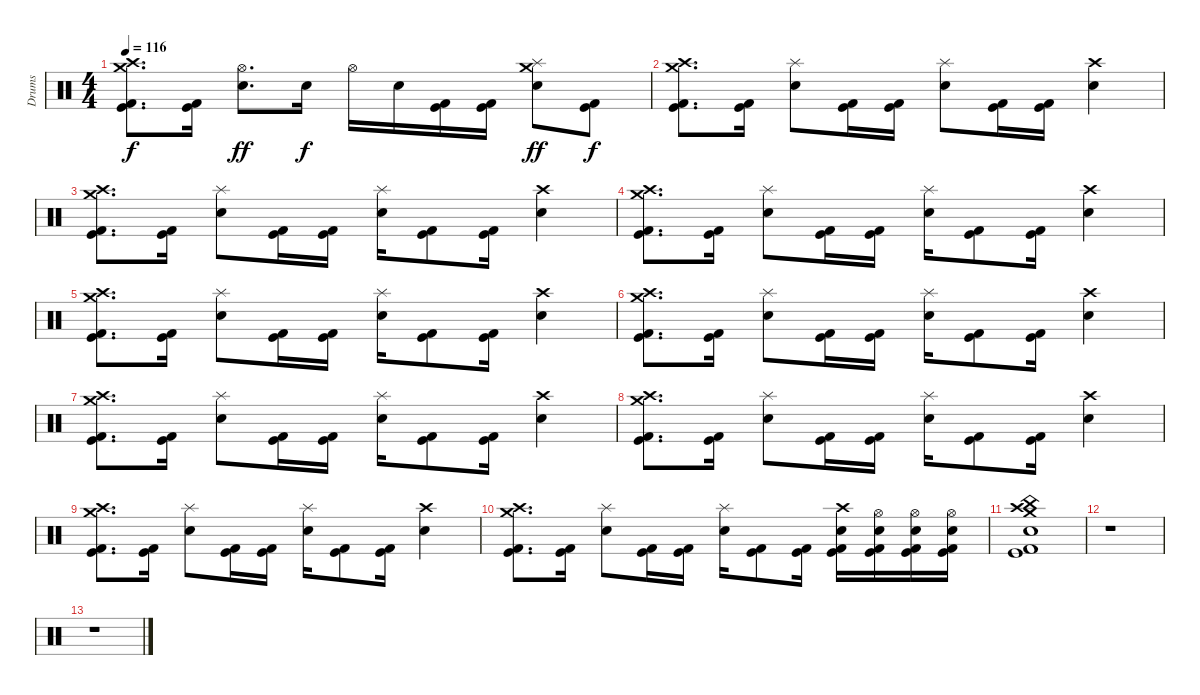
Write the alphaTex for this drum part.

\track ("Drums" "Drums") {instrument percussion}
\staff {score}
\articulation defaults
\ts (4 4)
\tempo 116
\clef neutral
\ks c
("Crash medium (hit)" "Crash high (hit)" "Kick (hit) 2" "Kick (hit)").8{d dy f} ("Kick (hit) 2" "Kick (hit)").16 ("Hi-Hat (open)" "Electric Snare (hit)").8{d dy ff} "Electric Snare (hit)".16{dy f} "Hi-Hat (open)".16 "Electric Snare (hit)".16 ("Kick (hit) 2" "Kick (hit)").16 ("Kick (hit) 2" "Kick (hit)").16 ("Splash (hit)" "Crash medium (hit)" "Electric Snare (hit)").8{dy ff} ("Kick (hit) 2" "Kick (hit)").8{dy f} |
("Crash medium (hit)" "Crash high (hit)" "Kick (hit) 2" "Kick (hit)").8{d} ("Kick (hit) 2" "Kick (hit)").16 ("Splash (hit)" "Electric Snare (hit)").8 ("Kick (hit) 2" "Kick (hit)").16 ("Kick (hit) 2" "Kick (hit)").16 ("Splash (hit)" "Electric Snare (hit)").8 ("Kick (hit) 2" "Kick (hit)").16 ("Kick (hit) 2" "Kick (hit)").16 ("Crash high (hit)" "Electric Snare (hit)").4 |
("Crash medium (hit)" "Crash high (hit)" "Kick (hit) 2" "Kick (hit)").8{d} ("Kick (hit) 2" "Kick (hit)").16 ("Splash (hit)" "Electric Snare (hit)").8 ("Kick (hit) 2" "Kick (hit)").16 ("Kick (hit) 2" "Kick (hit)").16 ("Splash (hit)" "Electric Snare (hit)").16 ("Kick (hit) 2" "Kick (hit)").8 ("Kick (hit) 2" "Kick (hit)").16 ("Crash high (hit)" "Electric Snare (hit)").4 |
("Crash medium (hit)" "Crash high (hit)" "Kick (hit) 2" "Kick (hit)").8{d} ("Kick (hit) 2" "Kick (hit)").16 ("Splash (hit)" "Electric Snare (hit)").8 ("Kick (hit) 2" "Kick (hit)").16 ("Kick (hit) 2" "Kick (hit)").16 ("Splash (hit)" "Electric Snare (hit)").16 ("Kick (hit) 2" "Kick (hit)").8 ("Kick (hit) 2" "Kick (hit)").16 ("Crash high (hit)" "Electric Snare (hit)").4 |
("Crash medium (hit)" "Crash high (hit)" "Kick (hit) 2" "Kick (hit)").8{d} ("Kick (hit) 2" "Kick (hit)").16 ("Splash (hit)" "Electric Snare (hit)").8 ("Kick (hit) 2" "Kick (hit)").16 ("Kick (hit) 2" "Kick (hit)").16 ("Splash (hit)" "Electric Snare (hit)").16 ("Kick (hit) 2" "Kick (hit)").8 ("Kick (hit) 2" "Kick (hit)").16 ("Crash high (hit)" "Electric Snare (hit)").4 |
("Crash medium (hit)" "Crash high (hit)" "Kick (hit) 2" "Kick (hit)").8{d} ("Kick (hit) 2" "Kick (hit)").16 ("Splash (hit)" "Electric Snare (hit)").8 ("Kick (hit) 2" "Kick (hit)").16 ("Kick (hit) 2" "Kick (hit)").16 ("Splash (hit)" "Electric Snare (hit)").16 ("Kick (hit) 2" "Kick (hit)").8 ("Kick (hit) 2" "Kick (hit)").16 ("Crash high (hit)" "Electric Snare (hit)").4 |
("Crash medium (hit)" "Crash high (hit)" "Kick (hit) 2" "Kick (hit)").8{d} ("Kick (hit) 2" "Kick (hit)").16 ("Splash (hit)" "Electric Snare (hit)").8 ("Kick (hit) 2" "Kick (hit)").16 ("Kick (hit) 2" "Kick (hit)").16 ("Splash (hit)" "Electric Snare (hit)").16 ("Kick (hit) 2" "Kick (hit)").8 ("Kick (hit) 2" "Kick (hit)").16 ("Crash high (hit)" "Electric Snare (hit)").4 |
("Crash medium (hit)" "Crash high (hit)" "Kick (hit) 2" "Kick (hit)").8{d} ("Kick (hit) 2" "Kick (hit)").16 ("Splash (hit)" "Electric Snare (hit)").8 ("Kick (hit) 2" "Kick (hit)").16 ("Kick (hit) 2" "Kick (hit)").16 ("Splash (hit)" "Electric Snare (hit)").16 ("Kick (hit) 2" "Kick (hit)").8 ("Kick (hit) 2" "Kick (hit)").16 ("Crash high (hit)" "Electric Snare (hit)").4 |
("Crash medium (hit)" "Crash high (hit)" "Kick (hit) 2" "Kick (hit)").8{d} ("Kick (hit) 2" "Kick (hit)").16 ("Splash (hit)" "Electric Snare (hit)").8 ("Kick (hit) 2" "Kick (hit)").16 ("Kick (hit) 2" "Kick (hit)").16 ("Splash (hit)" "Electric Snare (hit)").16 ("Kick (hit) 2" "Kick (hit)").8 ("Kick (hit) 2" "Kick (hit)").16 ("Crash high (hit)" "Electric Snare (hit)").4 |
("Crash medium (hit)" "Crash high (hit)" "Kick (hit) 2" "Kick (hit)").8{d} ("Kick (hit) 2" "Kick (hit)").16 ("Splash (hit)" "Electric Snare (hit)").8 ("Kick (hit) 2" "Kick (hit)").16 ("Kick (hit) 2" "Kick (hit)").16 ("Splash (hit)" "Electric Snare (hit)").16 ("Kick (hit) 2" "Kick (hit)").8 ("Kick (hit) 2" "Kick (hit)").16 ("Crash high (hit)" "Electric Snare (hit)" "Kick (hit) 2" "Kick (hit)").16 ("Hi-Hat (open)" "Electric Snare (hit)" "Kick (hit) 2" "Kick (hit)").16 ("Hi-Hat (open)" "Electric Snare (hit)" "Kick (hit) 2" "Kick (hit)").16 ("Hi-Hat (open)" "Electric Snare (hit)" "Kick (hit) 2" "Kick (hit)").16 |
("Crash medium (hit)" "Crash high (hit)" "Electric Snare (hit)" "China (hit)" "Kick (hit) 2" "Kick (hit)").1 |
r.1 |
r.1
